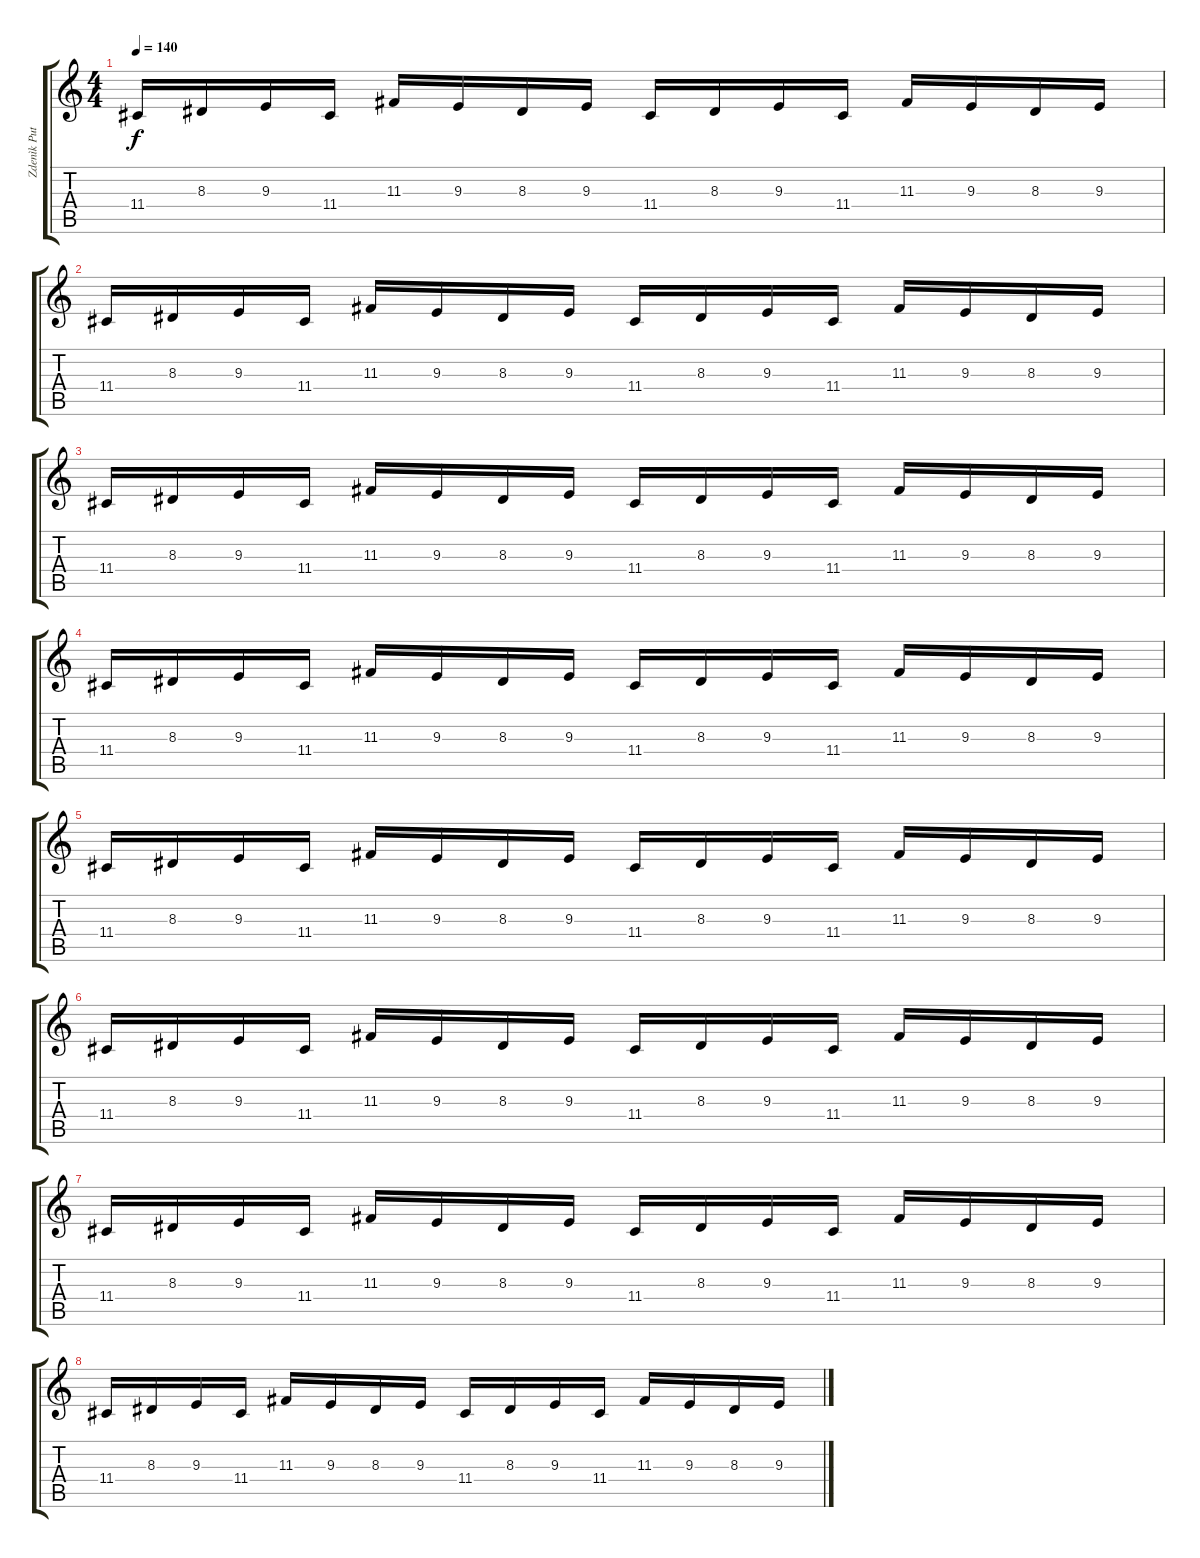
\track ("Zdenìk Putala" "Zdenìk Put") {instrument lead2sawtooth}
\staff {score tabs}
\tuning (E4 B3 G3 D3 A2 E2) {hide}
\ts (4 4)
\tempo 140
\clef g2
\ks c
11.4.16{dy f} 8.3.16 9.3.16 11.4.16 11.3.16 9.3.16 8.3.16 9.3.16 11.4.16 8.3.16 9.3.16 11.4.16 11.3.16 9.3.16 8.3.16 9.3.16 |
11.4.16 8.3.16 9.3.16 11.4.16 11.3.16 9.3.16 8.3.16 9.3.16 11.4.16 8.3.16 9.3.16 11.4.16 11.3.16 9.3.16 8.3.16 9.3.16 |
11.4.16 8.3.16 9.3.16 11.4.16 11.3.16 9.3.16 8.3.16 9.3.16 11.4.16 8.3.16 9.3.16 11.4.16 11.3.16 9.3.16 8.3.16 9.3.16 |
11.4.16 8.3.16 9.3.16 11.4.16 11.3.16 9.3.16 8.3.16 9.3.16 11.4.16 8.3.16 9.3.16 11.4.16 11.3.16 9.3.16 8.3.16 9.3.16 |
11.4.16 8.3.16 9.3.16 11.4.16 11.3.16 9.3.16 8.3.16 9.3.16 11.4.16 8.3.16 9.3.16 11.4.16 11.3.16 9.3.16 8.3.16 9.3.16 |
11.4.16 8.3.16 9.3.16 11.4.16 11.3.16 9.3.16 8.3.16 9.3.16 11.4.16 8.3.16 9.3.16 11.4.16 11.3.16 9.3.16 8.3.16 9.3.16 |
11.4.16 8.3.16 9.3.16 11.4.16 11.3.16 9.3.16 8.3.16 9.3.16 11.4.16 8.3.16 9.3.16 11.4.16 11.3.16 9.3.16 8.3.16 9.3.16 |
11.4.16 8.3.16 9.3.16 11.4.16 11.3.16 9.3.16 8.3.16 9.3.16 11.4.16 8.3.16 9.3.16 11.4.16 11.3.16 9.3.16 8.3.16 9.3.16
